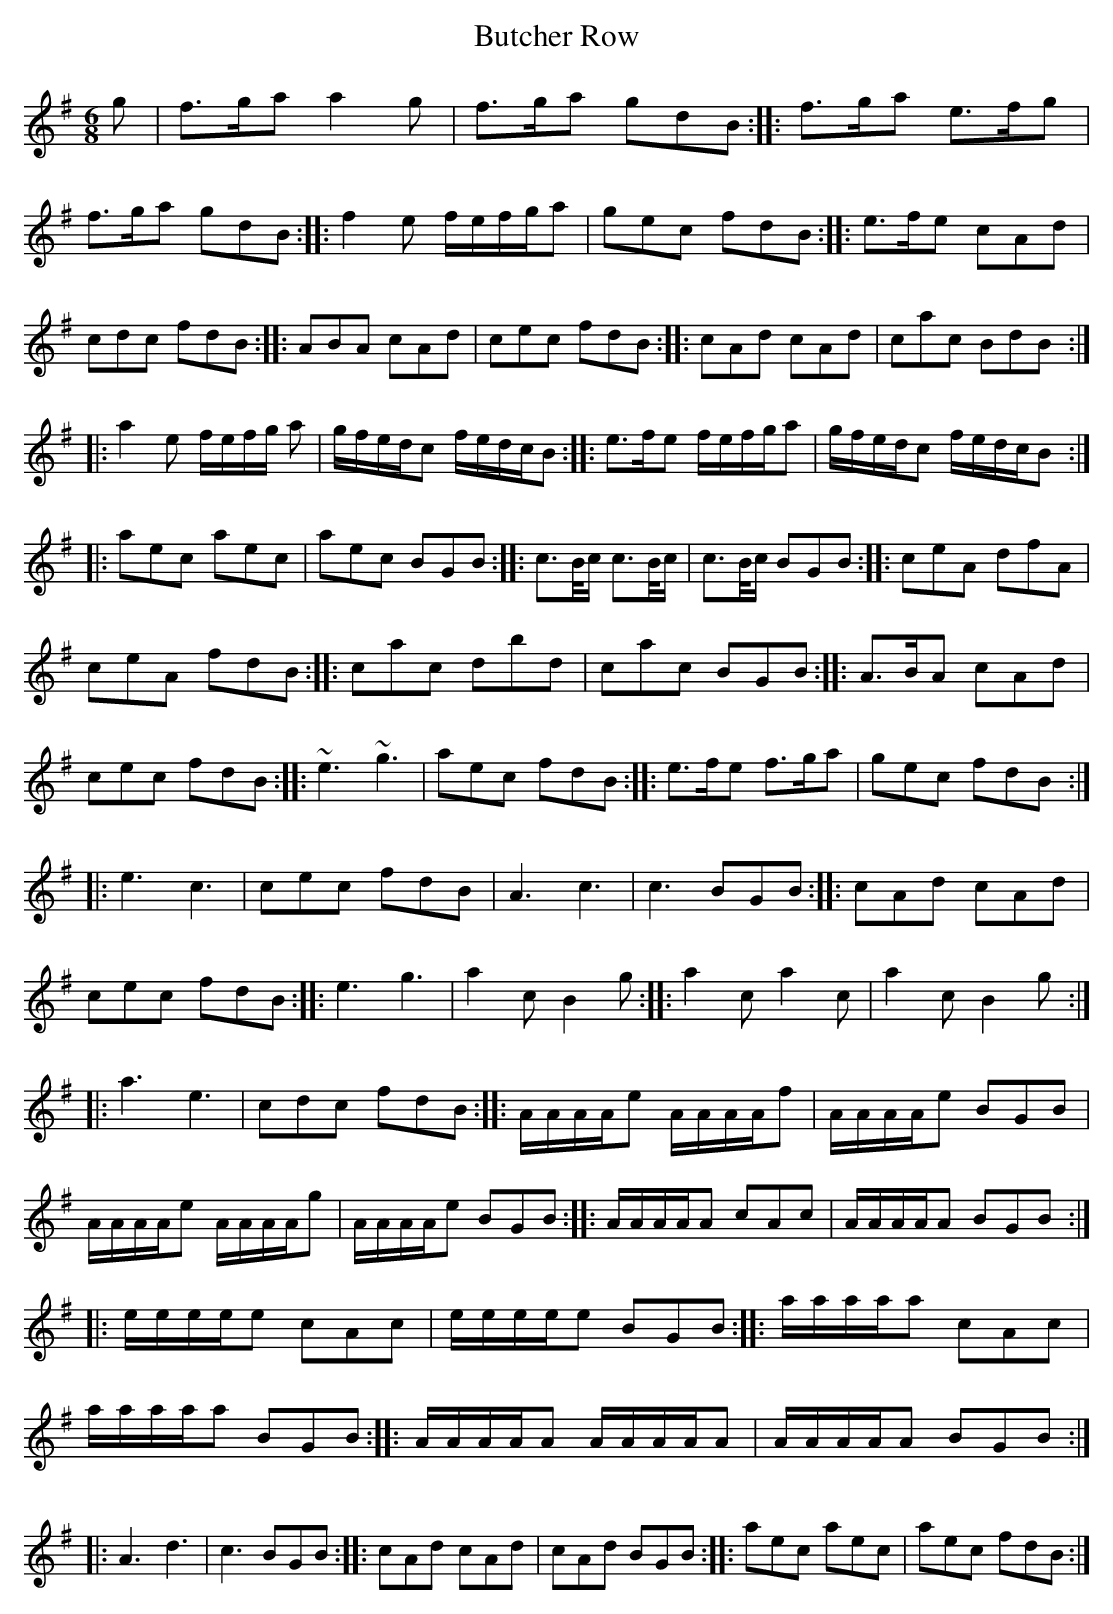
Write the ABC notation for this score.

X:1
T:Butcher Row
M:6/8
L:1/8
K:G
g| f>ga a2 g| f>ga gdB:: f>ga e>fg| f>ga gdB:: f2e f/2e/2f/2g/2a|gec fdB::\
e>fe cAd| cdc fdB:: ABA cAd| cec fdB:: cAd cAd| cac BdB::
a2 e f/2e/2f/2g/2 a|g/2f/2e/2d/2c f/2e/2d/2c/2B ::\
e>fe f/2e/2f/2g/2a |g/2f/2e/2d/2c f/2e/2d/2c/2B ::\
aec aec| aec BGB:: c>B/2c/2 c>B/2c/2|c>B/2c/2 BGB:: ceA dfA| ceA fdB::\
cac dbd| cac BGB::A>BA cAd| cec fdB:: ~e3 ~g3| aec fdB:: e>fe f>ga| gec fdB::\
e3 c3| cec fdB|A3 c3| c3 BGB:: cAd cAd| cec fdB:: e3 g3 |a2 c B2 g::\
a2 c a2 c| a2 c B2 g::a3 e3|cdc fdB:: A/2A/2A/2A/2e A/2A/2A/2A/2f |\
A/2A/2A/2A/2e BGB| A/2A/2A/2A/2e A/2A/2A/2A/2g| A/2A/2A/2A/2e BGB::\
A/2A/2A/2A/2A cAc | A/2A/2A/2A/2A BGB :: e/2e/2e/2e/2e cAc|e/2e/2e/2e/2e BGB::\
a/2a/2a/2a/2a cAc |a/2a/2a/2a/2a BGB:: A/2A/2A/2A/2A A/2A/2A/2A/2A|\
A/2A/2A/2A/2A BGB::A3 d3 |c3 BGB:: cAd cAd| cAd BGB::aec aec|aec fdB:|
